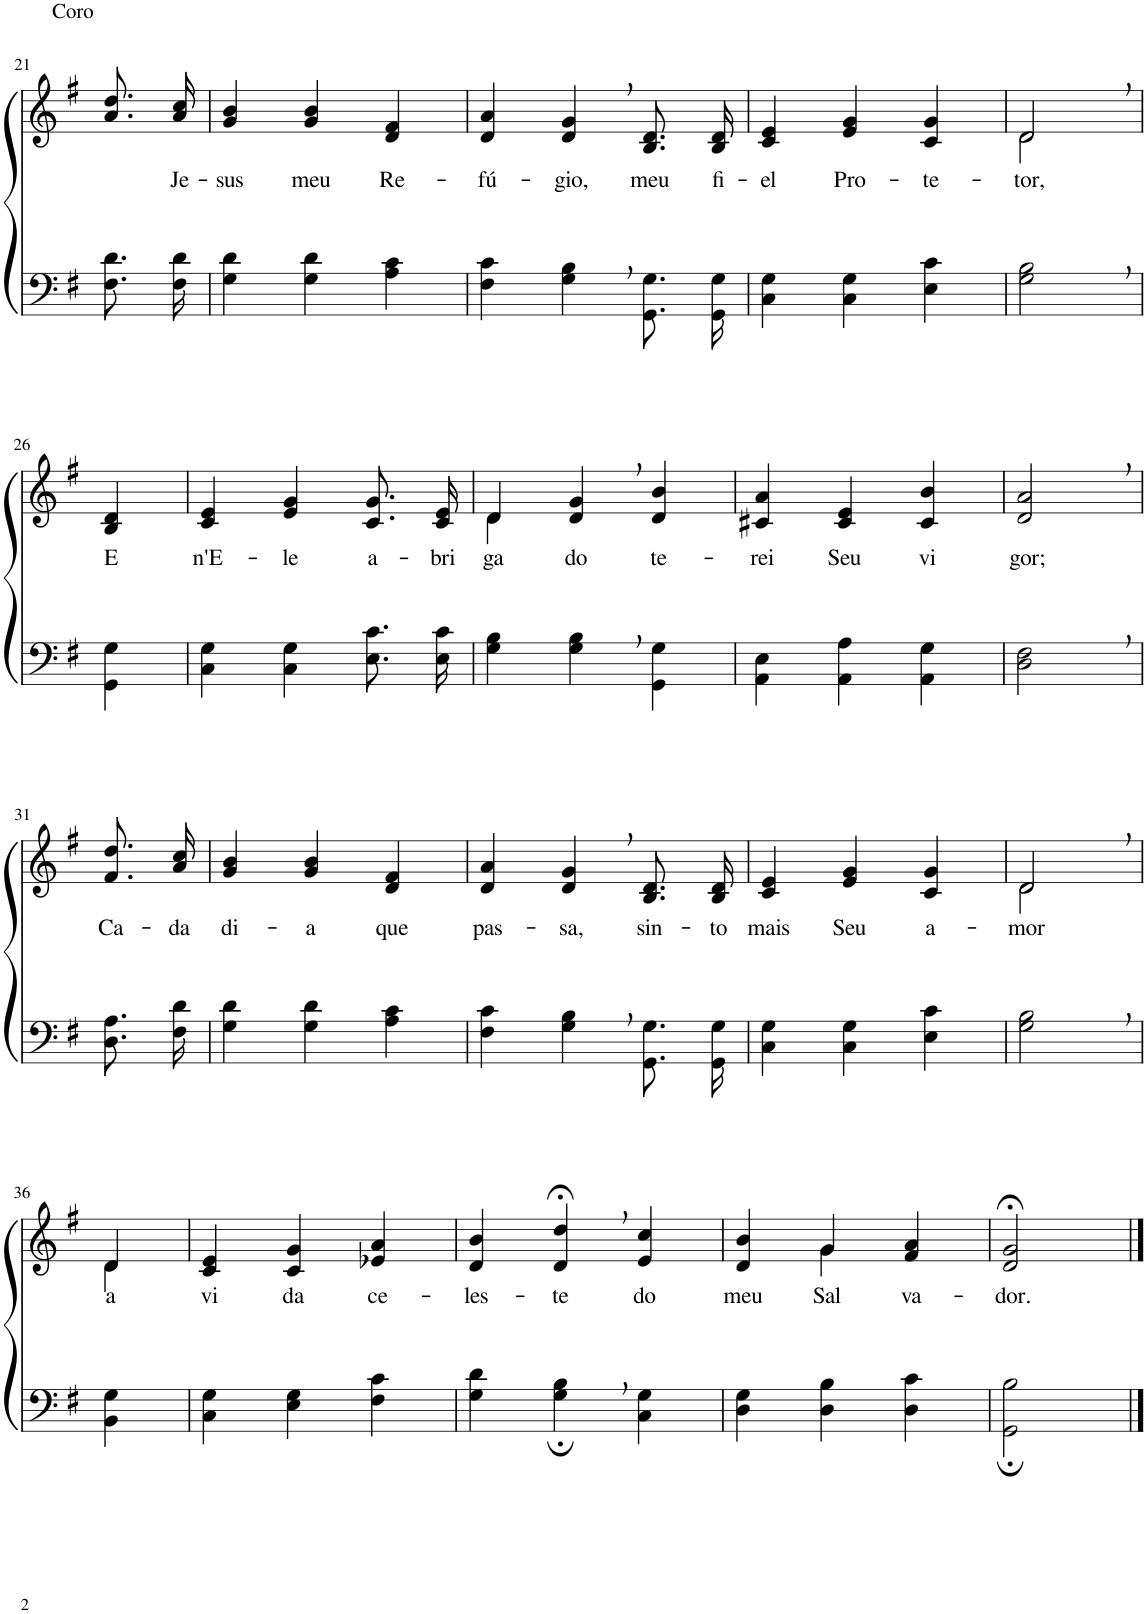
**kern	**kern	**text
*part2	*part1	*part1
*staff2	*staff1	*staff1
*I"Parte III e IV	*I"Parte I e II	*
!!LO:PB:g=z
*clefF4	*clefG2	*
*k[f#]	*k[f#]	*
*M3/4	*M3/4	*
=21	=21	=21
!	!LO:TX:a:t=Coro	!
8.F#\ 8.d\L	8.a\ 8.dd\L	.
!	!	!LO:LY:b
16F#\ 16d\Jk	16a\ 16cc\Jk	Je-
=22	=22	=22
!	!	!LO:LY:b
4G\ 4d\	4g/ 4b/	-sus
!	!	!LO:LY:b
4G\ 4d\	4g/ 4b/	meu
!	!	!LO:LY:b
4A\ 4c\	4d/ 4f#/	Re-
=23	=23	=23
!	!	!LO:LY:b
4F#\ 4c\	4d/ 4a/	-fú-
!	!	!LO:LY:b
4G\, 4B\,	4d/, 4g/,	-gio,
!	!	!LO:LY:b
8.GG/ 8.G/L	8.B/ 8.d/L	meu
!	!	!LO:LY:b
16GG/ 16G/Jk	16B/ 16d/Jk	fi-
=24	=24	=24
!	!	!LO:LY:b
4C\ 4G\	4c/ 4e/	-el
!	!	!LO:LY:b
4C\ 4G\	4e/ 4g/	Pro-
!	!	!LO:LY:b
4E\ 4c\	4c/ 4g/	-te-
=25	=25	=25
!	!	!LO:LY:b
*	*^	*
2G\, 2B\,	2d,\	2d/	-tor,
!!LO:LB:g=z
=26	=26	=26	=26
!	!	!	!LO:LY:b
*	*v	*v	*
4GG\ 4G\	4B/ 4d/	E
=27	=27	=27
!	!	!LO:LY:b
4C\ 4G\	4c/ 4e/	n'E-
!	!	!LO:LY:b
4C\ 4G\	4e/ 4g/	-le
!	!	!LO:LY:b
8.E\ 8.c\L	8.c/ 8.g/L	a-
!	!	!LO:LY:b
16E\ 16c\Jk	16c/ 16e/Jk	-bri-
=28	=28	=28
*	*^	*
!	!	!	!LO:LY:b
4G\ 4B\	4d/	4d\	-ga-
!	!	!	!LO:LY:b
4G\, 4B\,	4d/, 4g/,	2ryy	-do
!	!	!	!LO:LY:b
4GG\ 4G\	4d/ 4b/	.	te-
*	*v	*v	*
=29	=29	=29
!	!	!LO:LY:b
4AA\ 4E\	4c#X/ 4a/	-rei
!	!	!LO:LY:b
4AA\ 4A\	4c#/ 4e/	Seu
!	!	!LO:LY:b
4AA\ 4G\	4c#/ 4b/	vi
=30	=30	=30
!	!	!LO:LY:b
2D\, 2F#\,	2d/, 2a/,	gor;
!!LO:LB:g=z
=31	=31	=31
!	!	!LO:LY:b
8.D\ 8.A\L	8.f#/ 8.dd/L	Ca-
!	!	!LO:LY:b
16F#\ 16d\Jk	16a/ 16cc/Jk	-da
=32	=32	=32
!	!	!LO:LY:b
4G\ 4d\	4g/ 4b/	di-
!	!	!LO:LY:b
4G\ 4d\	4g/ 4b/	-a
!	!	!LO:LY:b
4A\ 4c\	4d/ 4f#/	que
=33	=33	=33
!	!	!LO:LY:b
4F#\ 4c\	4d/ 4a/	pas-
!	!	!LO:LY:b
4G\, 4B\,	4d/, 4g/,	-sa,
!	!	!LO:LY:b
8.GG/ 8.G/L	8.B/ 8.d/L	sin-
!	!	!LO:LY:b
16GG/ 16G/Jk	16B/ 16d/Jk	-to
=34	=34	=34
!	!	!LO:LY:b
4C\ 4G\	4c/ 4e/	mais
!	!	!LO:LY:b
4C\ 4G\	4e/ 4g/	Seu
!	!	!LO:LY:b
4E\ 4c\	4c/ 4g/	a-
=35	=35	=35
!	!	!LO:LY:b
*	*^	*
2G\, 2B\,	2d,\	2d/	-mor
!!LO:LB:g=z	!!
=36	=36	=36	=36
!	!	!	!LO:LY:b
4BB\ 4G\	4d/	4d\	a
=37	=37	=37	=37
!	!	!	!LO:LY:b
*	*v	*v	*
4C\ 4G\	4c/ 4e/	vi
!	!	!LO:LY:b
4E\ 4G\	4c/ 4g/	da
!	!	!LO:LY:b
4F#\ 4c\	4e-X/ 4a/	ce-
=38	=38	=38
!	!	!LO:LY:b
4G\ 4d\	4d/ 4b/	-les-
!	!	!LO:LY:b
4G\;, 4B\;,	4d/;<, 4dd/;<,	-te
!	!	!LO:LY:b
4C\ 4G\	4e/ 4cc/	do
=39	=39	=39
*	*^	*
!	!	!	!LO:LY:b
4D\ 4G\	4ryy	4d/ 4b/	meu
!	!	!	!LO:LY:b
4D\ 4B\	4g\	4g/	Sal-
!	!	!	!LO:LY:b
4D\ 4c\	4ryy	4f#/ 4a/	-va-
=40	=40	=40	=40
!	!	!	!LO:LY:b
*	*v	*v	*
2GG\; 2B\;	2d/;< 2g/;<	-dor.
==	==	==
*-	*-	*-
